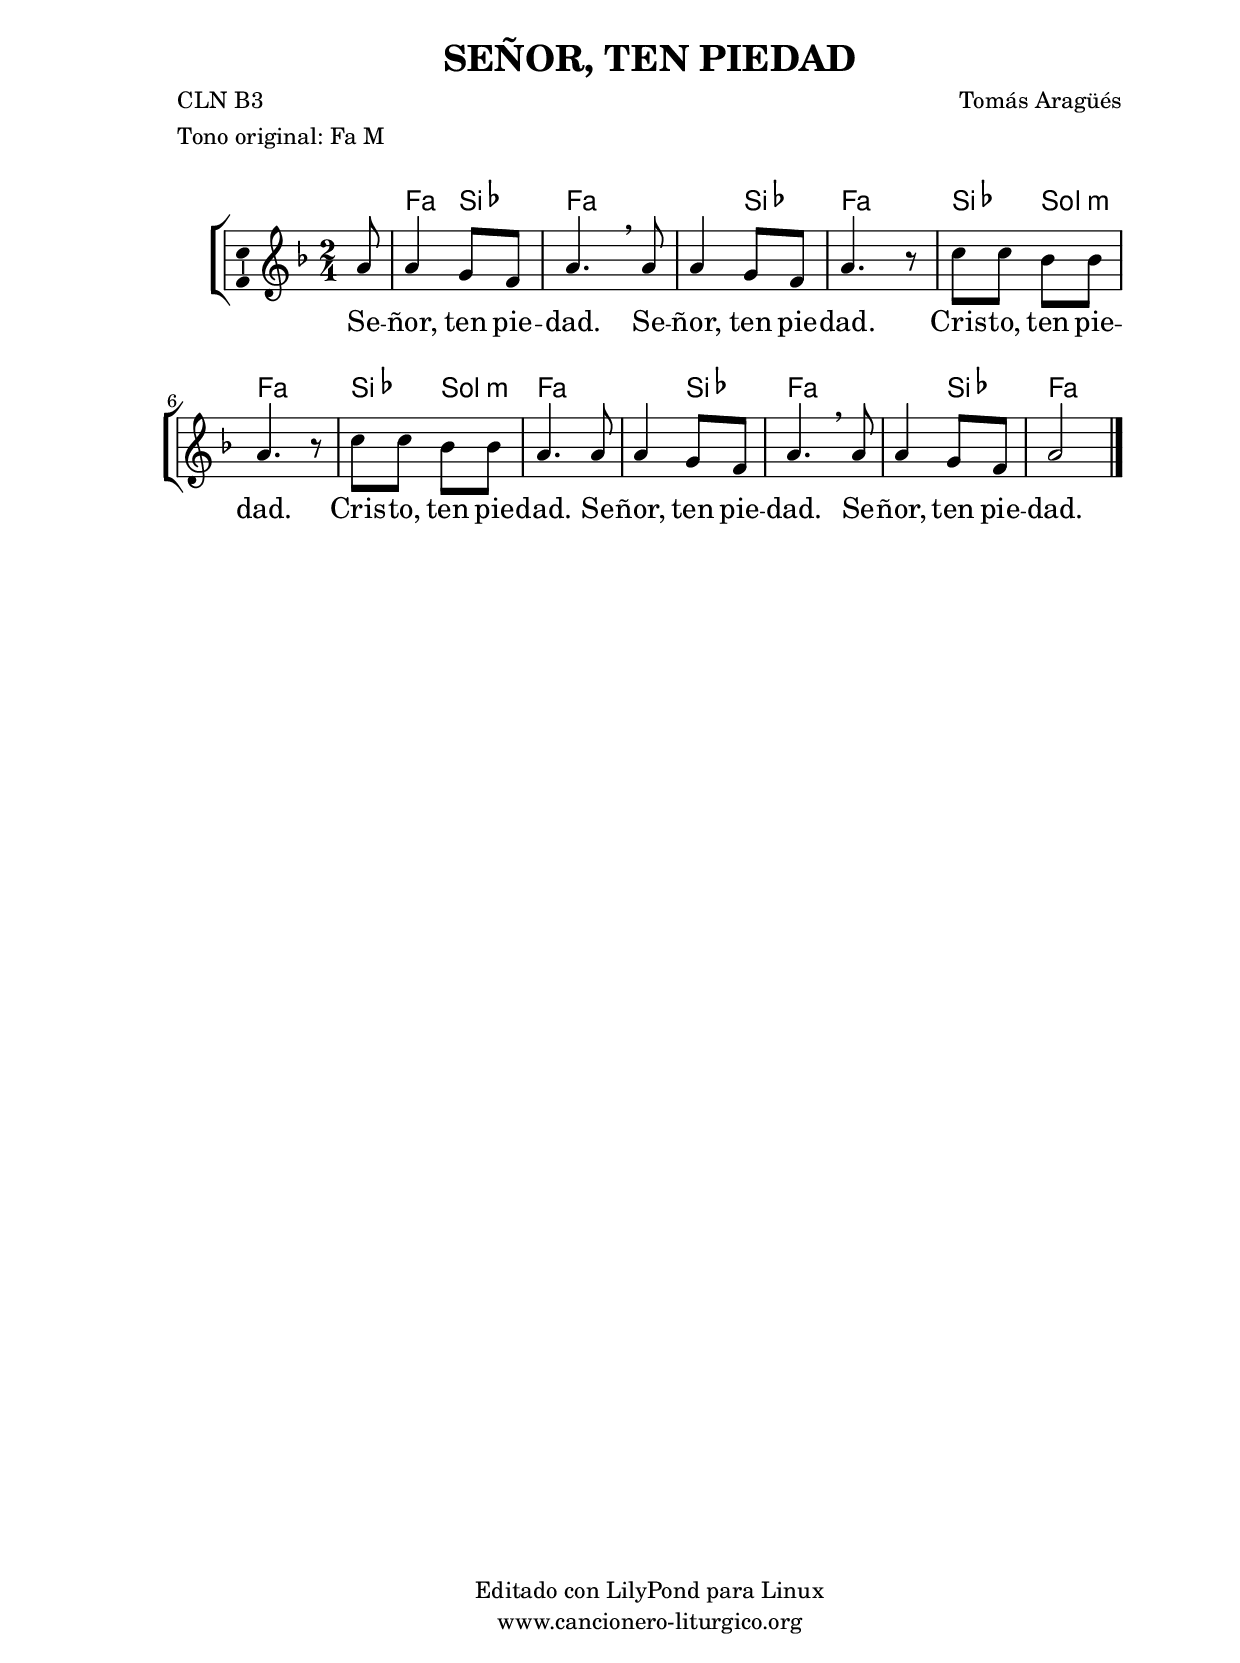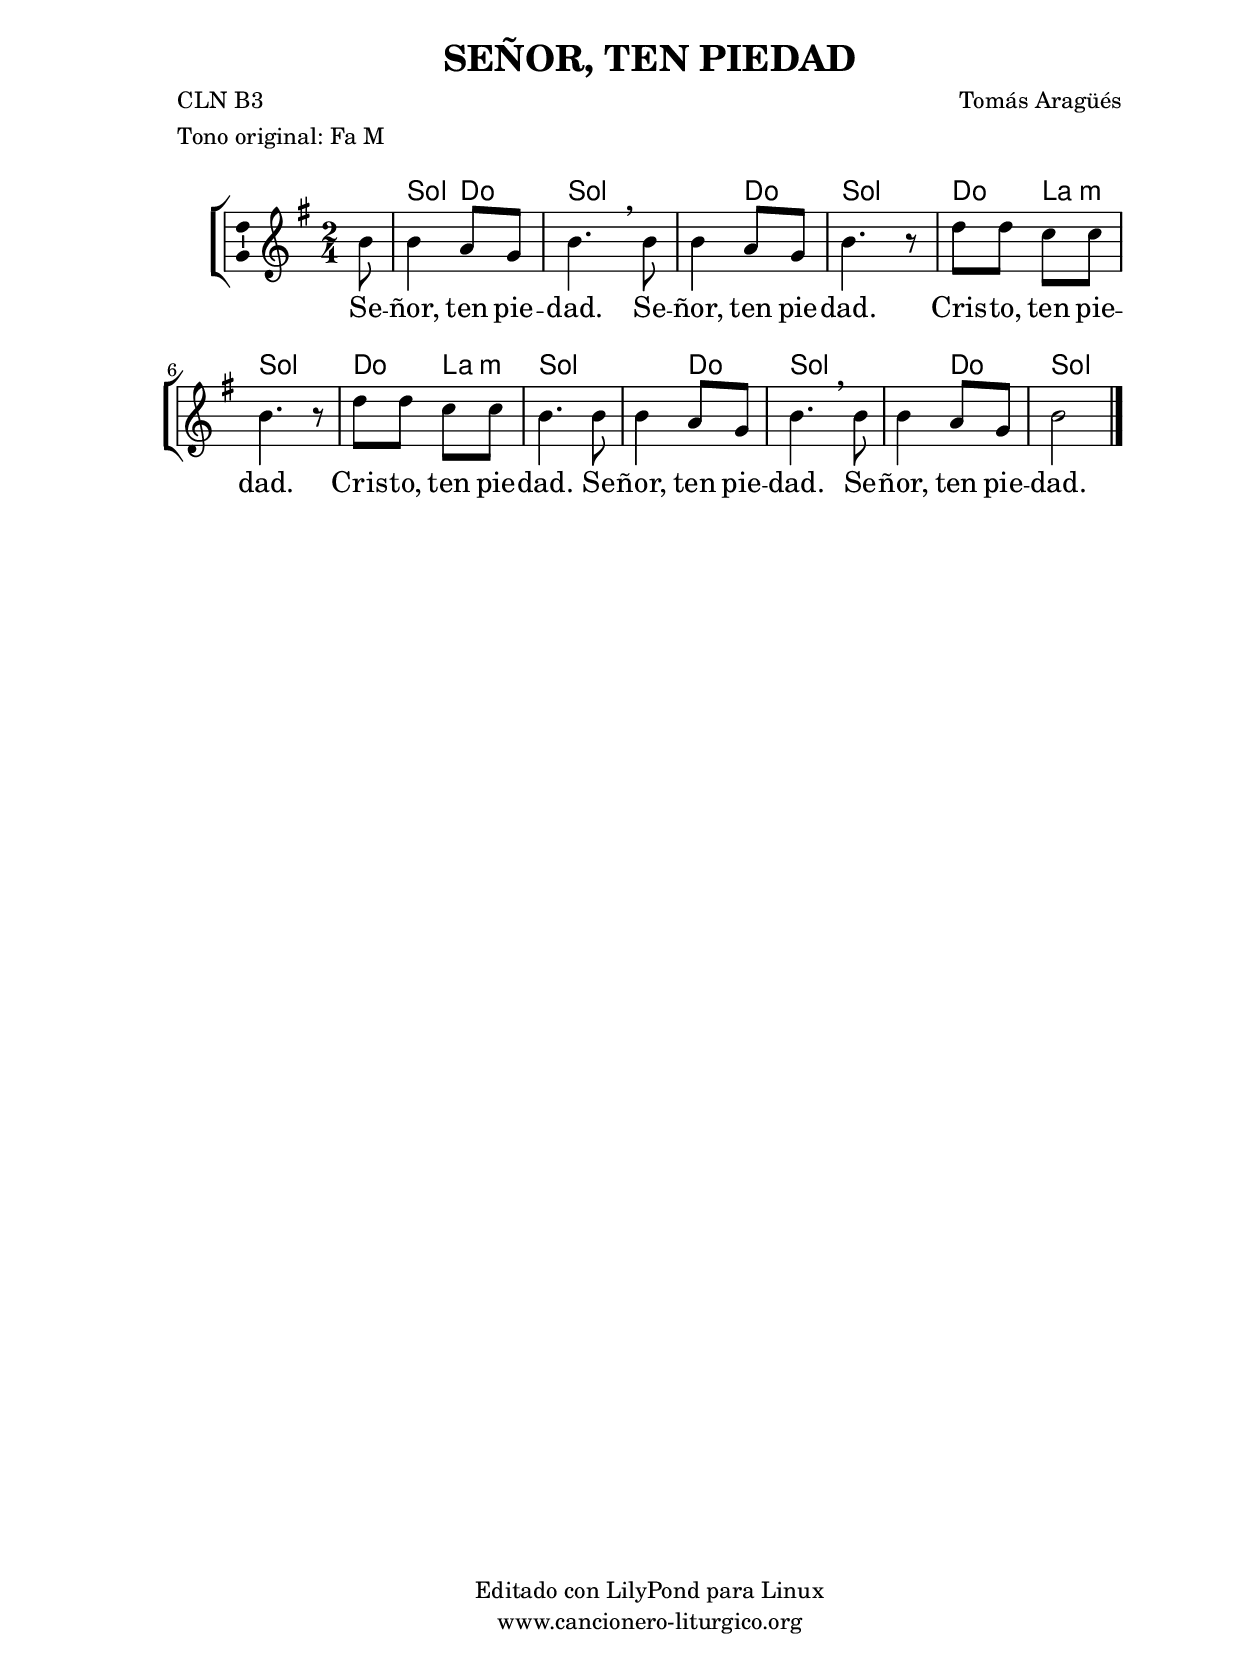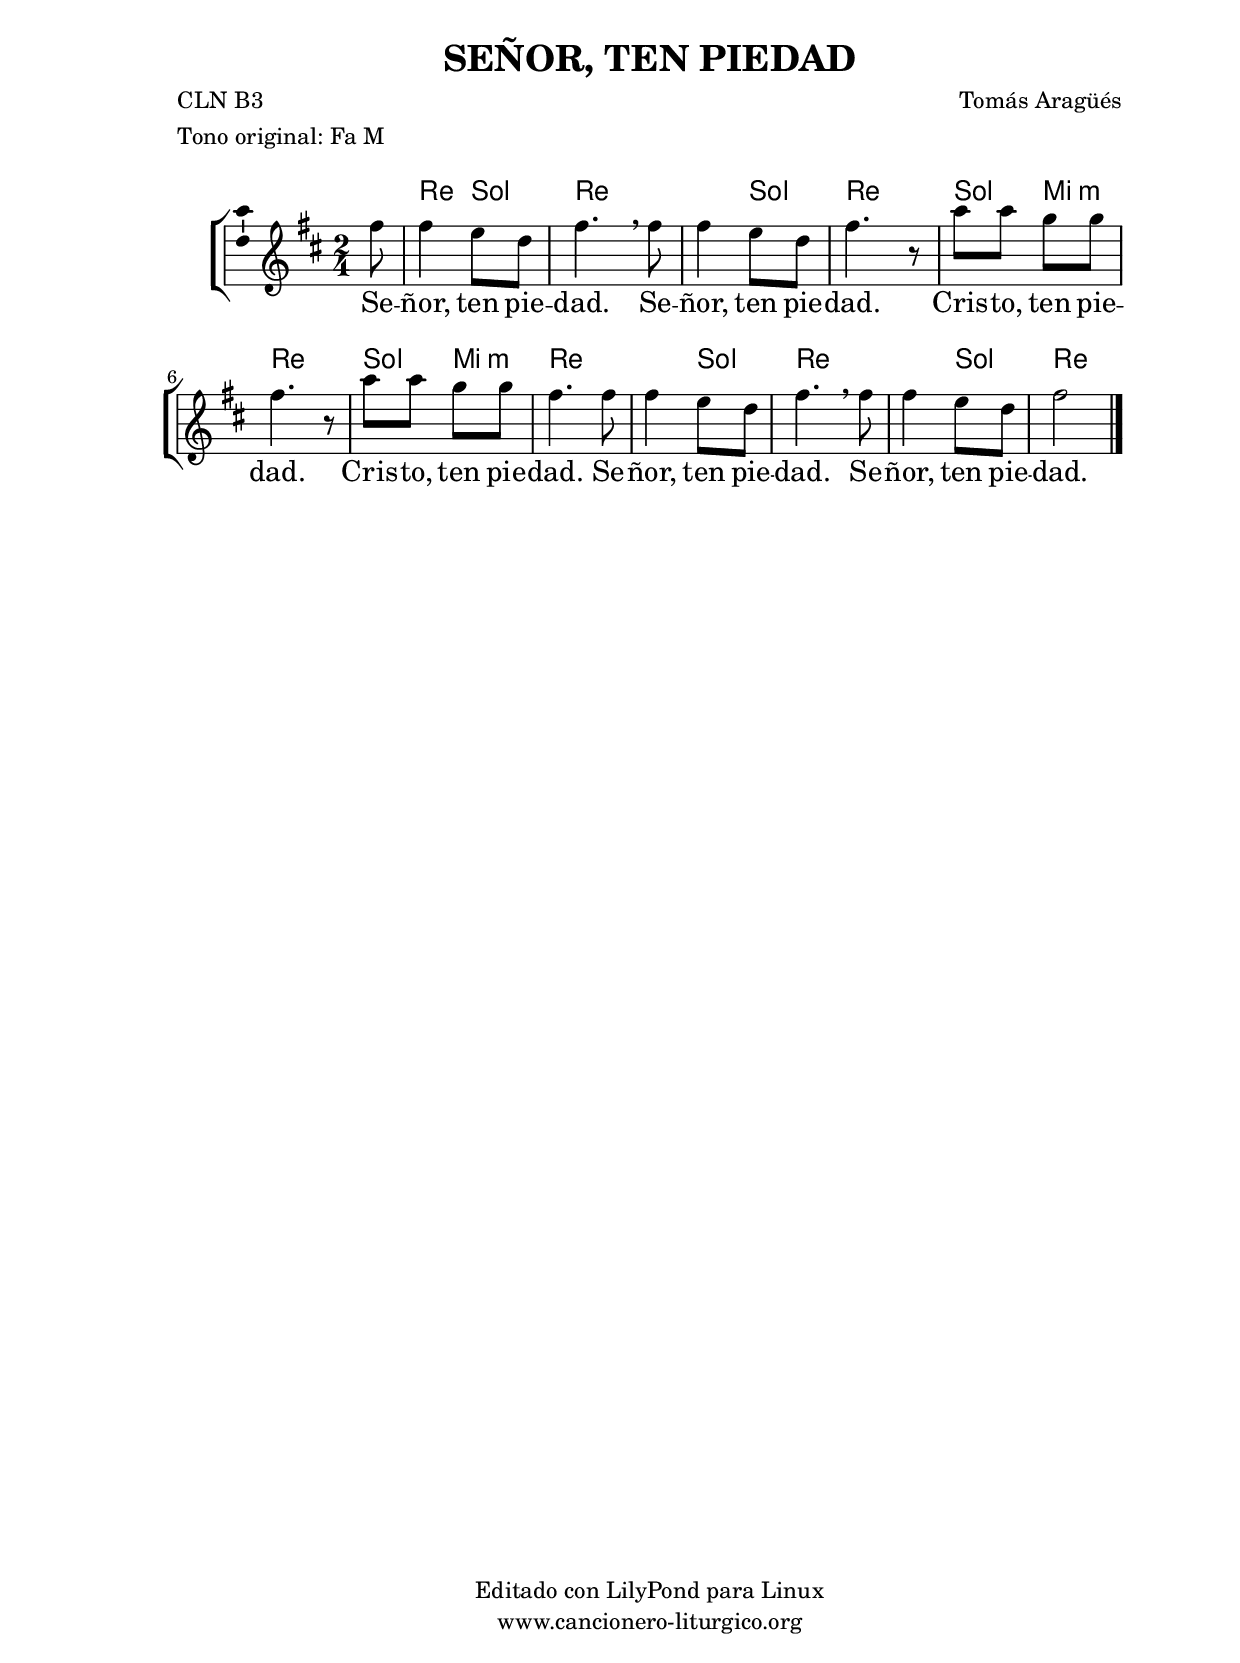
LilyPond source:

%
%para convertir .midi en .wav:
%timidity filename.midi -Ow -o finename.wav
%
%
%Para convertir de .wav a .mp3:
%lame -h -m j filename.wav
%
%
%para escuchar el midi:
%timidity nombrefichero.midi
%


%versión de lilypond para la que se ha escrito esta partitura:
\version "2.16.0"

	%Tamaño papel
	#(set-default-paper-size "a4")
	%Tamaño partitura
	#(set-global-staff-size 20)
	%No responde al pulsar sobre una nota
	#(ly:set-option 'point-and-click #f)

%parámetros del encabezamiento:
\header {
	title = "SEÑOR, TEN PIEDAD"
	subtitle = ""
	composer = "Tomás Aragüés"
	poet = "CLN B3"
	meter = "Tono original: Fa M"
	arranger = ""
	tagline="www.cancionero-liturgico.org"
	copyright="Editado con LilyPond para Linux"
	}

%parámetros asociados al papel:
\paper  {
	oddHeaderMarkup = \markup {\fill-line { \on-the-fly #not-first-page \fromproperty #'header:title \on-the-fly #not-first-page \fromproperty #'header:composer }}
	evenHeaderMarkup = \markup {\fill-line { \fromproperty #'header:composer \fromproperty #'header:title }}
	#(set-paper-size "a4")
	print-page-number = ##f
	first-page-number = 1
	print-first-page-number = ##f
%	head-separation = 3.0 \cm
	top-margin = 2.0 \cm
	bottom-margin = 0.5\cm
%%%	bottom-margin = -3.5\cm
	left-margin = 3.0 \cm
	line-width = 16.0 \cm 
	indent = 8\mm
	interscoreline = 2.\mm
	between-system-space = 15\mm
%	para que las partituras no llenen la hoja:
	ragged-bottom = ##t
%	idem para la última hoja:
	ragged-last-bottom = ##f
%	para que las partituras llenen el ancho del papel:
	ragged-last = ##f
	after-title-space = 2.5 \cm
%page-count=1
%system-count=3

	%Flexible Vertical Spacing
%	markup-markup-spacing =
%	#'((basic-distance . 15) (minimum-distance . 15) (padding . 3))
	markup-system-spacing =
	#'((basic-distance . 15) (minimum-distance . 15) (padding . 3))
	system-system-spacing =
	#'((basic-distance . 15) (minimum-distance . 15) (padding . 3))
	score-system-spacing =
	#'((basic-distance . 15) (minimum-distance . 15) (padding . 5))
%	top-system-spacing = % header
%	#'((basic-distance . 8) (minimum-distance . 0) (padding . 0))
%	top-markup-spacing =
%	#'((basic-distance . 20) (minimum-distance . 20) (padding . 0))
	last-bottom-spacing = % footer
	#'((basic-distance . 5) (minimum-distance . 5) (padding . 0))
%	score-markup-spacing =
%	#'((basic-distance . 16) (minimum-distance . 13) (padding . 0))

	}


%parámetros que afectan a toda la partitura:
global =  {
	%clave de sol (G):
	\clef G
	%armadura:
%	\transpose g e
	\key f \major
	\tempo 4=75
	\set Score.tempoHideNote = ##t
	}


acordes = {
	\italianChords
	\chordmode {
%	\transpose g e
{

s8
%d4:m g:m d2:m
%d4:m g:m d2:m
%g4:m a:m d2:m
%g4:m a:m d2:m
%d4:m g:m d2:m
%d4:m g:m d2:m
f4 bes f2
f4 bes f2
bes4 g:m f2
bes4 g:m f2
f4 bes f2
f4 bes f2

	}
	}
}

melodia = 

%	\transpose g e
{
	\relative c''{
	\time 2/4

\partial8 a8
a4 g8 f
a4. \breathe a8
a4 g8 f
a4. r8

%\bar "||"

c8 c bes bes
a4. r8
c8 c bes bes
a4.

%\bar "||"

a8
a4 g8 f
a4. \breathe a8
a4 g8 f
a2

\bar "|."
	}
	}


texto = \lyricmode {
Se -- ñor, ten pie -- dad.
Se -- ñor, ten pie -- dad.

Cris -- to, ten pie -- dad.
Cris -- to, ten pie -- dad.

Se -- ñor, ten pie -- dad.
Se -- ñor, ten pie -- dad.

	}


acordesStaff = \context ChordNames = acordesStaff <<
	\set chordChanges = ##t
	\acordes
	>>


vozStaff = \context Voice = vozStaff
\with {\consists "Ambitus_engraver"}
<<
%	\set Staff.instrumentName = ""
%	\set Staff.shortInstrumentName = ""
%	\set Staff.midiInstrument = #"clarinet"
%	\set Staff.midiInstrument = #"cello"
%	\set Staff.midiInstrument = #"flute"
	\set Staff.midiInstrument = #"electric guitar (jazz)"
%	\set Staff.midiInstrument = #"english horn"
%	\set Staff.midiInstrument = #"violin"
%	\set Staff.midiInstrument = #"glockenspiel"
	\set Staff.midiMinimumVolume = #0.7
	\set Staff.midiMaximumVolume = #0.9
	\global
	\melodia
	>>


textoStaff = \context Lyrics = textoStaff <<
	\lyricsto vozStaff \texto
	>>

\book {
	\score {
		\context ChoirStaff {
			\override StaffGroup.SystemStartBracket #'collapse-height = #1
			\override Score.SystemStartBar #'collapse-height = #1
			<<
			\acordesStaff
			\vozStaff
			\textoStaff
			>>
			}
		\layout {
	    		\context {
				\Lyrics
				\override LyricText #'font-size = #2
				}
	   		 \context {
				\Score
				\override StaffSymbol #'staff-space = #(magstep +3)
				}
			}
		}
	\score {
		\unfoldRepeats
		\context ChoirStaff {
			<<
			\acordesStaff
			\vozStaff
			>>
			}
		\midi {
	  		\context {
	  			\Score
				tempoWholesPerMinute = #(ly:make-moment 70 4)
				}
			}
		}
	}



#(define output-suffix "C")
\book {
	\score {
		\context ChoirStaff {
			\override StaffGroup.SystemStartBracket #'collapse-height = #1
			\override Score.SystemStartBar #'collapse-height = #1
\transpose c d
			<<
			\acordesStaff
			\vozStaff
			\textoStaff
			>>
			}
		\layout {
	    		\context {
				\Lyrics
				\override LyricText #'font-size = #2
				}
	   		 \context {
				\Score
				\override StaffSymbol #'staff-space = #(magstep +3)
				}
			}
		}
	}

#(define output-suffix "S")
\book {
	\score {
		\context ChoirStaff {
			\override StaffGroup.SystemStartBracket #'collapse-height = #1
			\override Score.SystemStartBar #'collapse-height = #1
\transpose c a
			<<
			\acordesStaff
			\vozStaff
			\textoStaff
			>>
			}
		\layout {
	    		\context {
				\Lyrics
				\override LyricText #'font-size = #2
				}
	   		 \context {
				\Score
				\override StaffSymbol #'staff-space = #(magstep +3)
				}
			}
		}
	}


